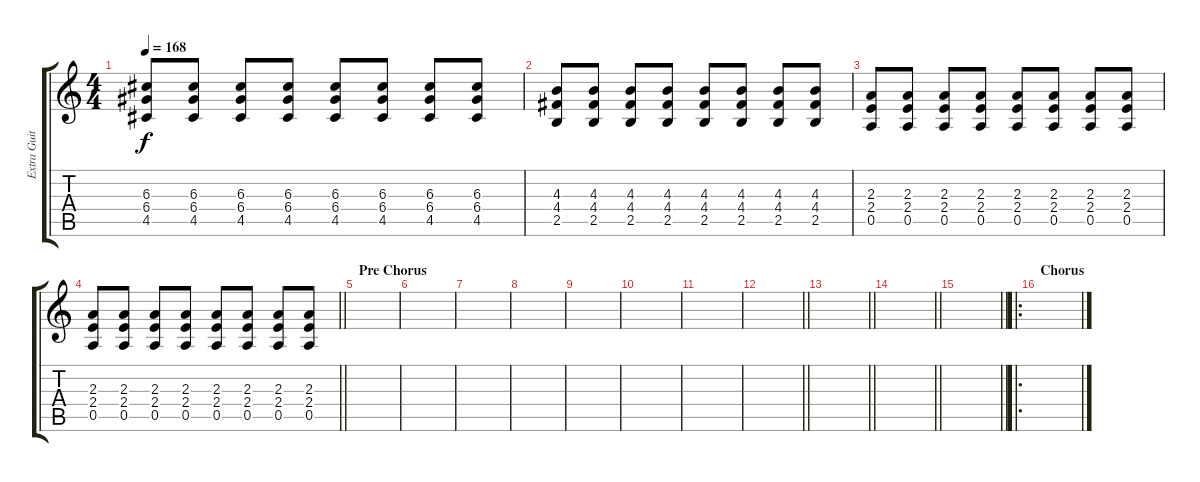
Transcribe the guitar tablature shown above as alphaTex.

\track ("Extra Guitars" "Extra Guit") {instrument acousticguitarsteel}
\staff {score tabs}
\tuning (E4 B3 G3 D3 A2 E2) {hide}
\ts (4 4)
\tempo 168
\clef g2
\ks c
(6.3 6.4 4.5).8{dy f} (6.3 6.4 4.5).8 (6.3 6.4 4.5).8 (6.3 6.4 4.5).8 (6.3 6.4 4.5).8 (6.3 6.4 4.5).8 (6.3 6.4 4.5).8 (6.3 6.4 4.5).8 |
(4.3 4.4 2.5).8 (4.3 4.4 2.5).8 (4.3 4.4 2.5).8 (4.3 4.4 2.5).8 (4.3 4.4 2.5).8 (4.3 4.4 2.5).8 (4.3 4.4 2.5).8 (4.3 4.4 2.5).8 |
(2.3 2.4 0.5).8 (2.3 2.4 0.5).8 (2.3 2.4 0.5).8 (2.3 2.4 0.5).8 (2.3 2.4 0.5).8 (2.3 2.4 0.5).8 (2.3 2.4 0.5).8 (2.3 2.4 0.5).8 |
\barLineRight lightlight
(2.3 2.4 0.5).8 (2.3 2.4 0.5).8 (2.3 2.4 0.5).8 (2.3 2.4 0.5).8 (2.3 2.4 0.5).8 (2.3 2.4 0.5).8 (2.3 2.4 0.5).8 (2.3 2.4 0.5).8 |
\section ("" "Pre Chorus")
|
|
|
|
|
|
|
\barLineRight lightlight
|
\barLineRight lightlight
|
\barLineRight lightlight
|
\barLineRight lightlight
|
\ro
\section ("" "Chorus")
